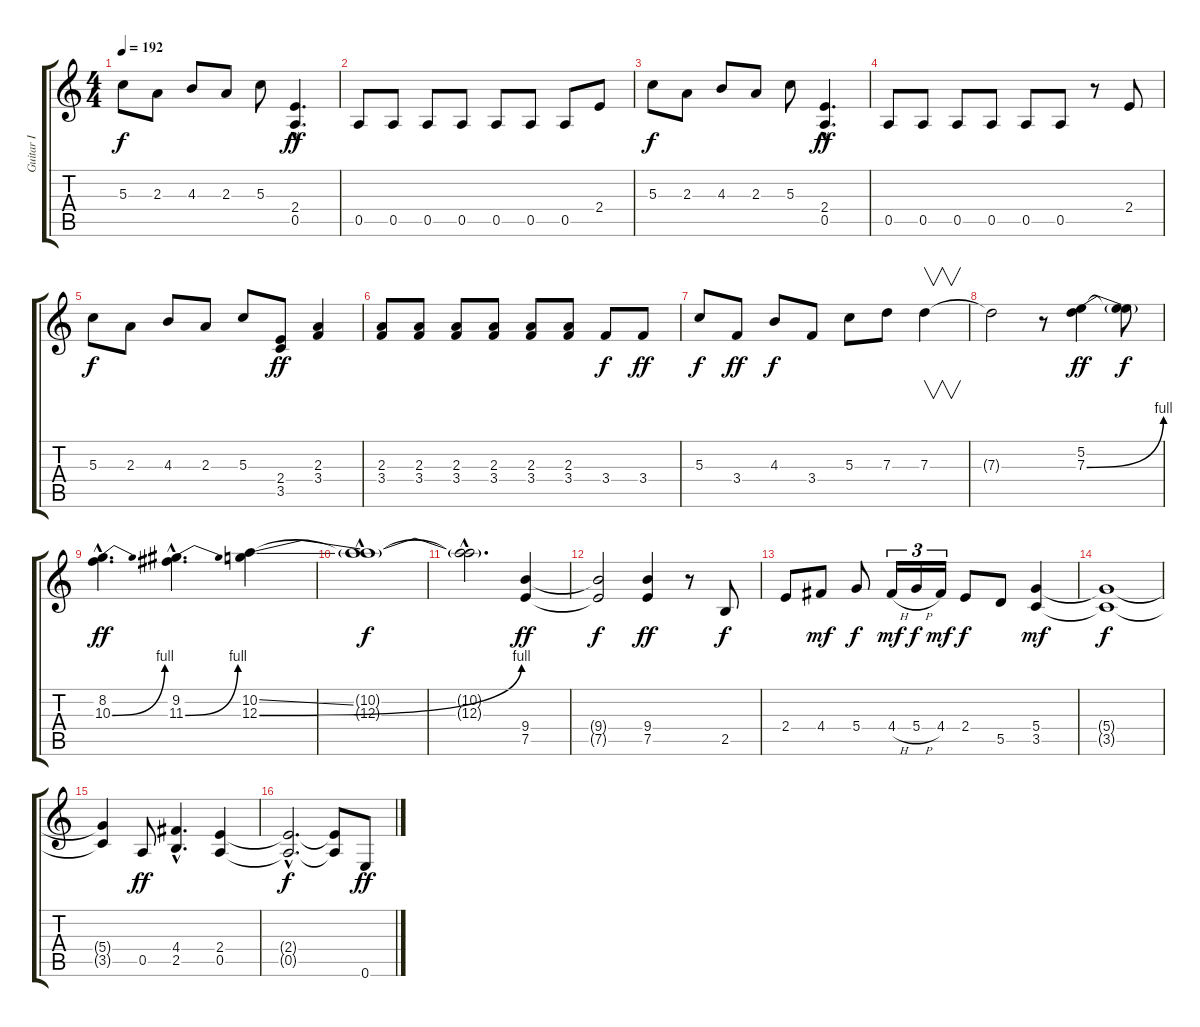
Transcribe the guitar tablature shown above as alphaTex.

\track ("Guitar I" "Guitar I") {instrument distortionguitar}
\staff {score tabs}
\tuning (E4 B3 G3 D3 A2 E2) {hide}
\ts (4 4)
\tempo 192
\clef g2
\ks c
5.3.8{dy f} 2.3.8 4.3.8 2.3.8 5.3.8 (2.4{hac} 0.5{hac}).4{d dy ff} |
0.5.8 0.5.8 0.5.8 0.5.8 0.5.8 0.5.8 0.5.8 2.4.8 |
5.3.8{dy f} 2.3.8 4.3.8 2.3.8 5.3.8 (2.4{hac} 0.5{hac}).4{d dy ff} |
0.5.8 0.5.8 0.5.8 0.5.8 0.5.8 0.5.8 r.8 2.4.8 |
5.3.8{dy f} 2.3.8 4.3.8 2.3.8 5.3.8 (2.4 3.5).8{dy ff} (2.3 3.4).4 |
(2.3 3.4).8 (2.3 3.4).8 (2.3 3.4).8 (2.3 3.4).8 (2.3 3.4).8 (2.3 3.4).8 3.4.8{dy f} 3.4.8{dy ff} |
5.3.8{dy f} 3.4.8{dy ff} 4.3.8{dy f} 3.4.8 5.3.8 7.3.8 7.3.4{v} |
7.3{t}.2 r.8 (5.2 7.3{be (bend 0 0 60 4)}).4{dy ff} (5.2{t} 7.3{t}).8{dy f} |
(8.2{hac} 10.3{be (bend 0 0 60 4) hac}).4{d dy ff} (9.2{hac} 11.3{be (bend 0 0 60 4) hac}).4{d} (10.2{ss} 12.3{be (bend 0 0 60 4)}).4 |
(10.2{hac t} 12.3{t}).1{dy f} |
(10.2{hac t} 12.3{hac t}).2{d} (9.4 7.5).4{dy ff} |
(9.4{t} 7.5{t}).2{dy f} (9.4 7.5).4{dy ff} r.8 2.5.8{dy f} |
2.4.8 4.4.8{dy mf} 5.4.8{dy f} 4.4{h}.16{tu (3 2) dy mf} 5.4{h}.16{tu (3 2) dy f} 4.4.16{tu (3 2) dy mf} 2.4.8{dy f} 5.5.8 (5.4 3.5).4{dy mf} |
(5.4{t} 3.5{t}).1{dy f} |
(5.4{t} 3.5{t}).4 0.5.8{dy ff} (4.4{hac} 2.5{hac}).4{d} (2.4 0.5).4 |
(2.4{hac t} 0.5{hac t}).2{d dy f} (2.4{t} 0.5{t}).8 0.6.8{dy ff}
